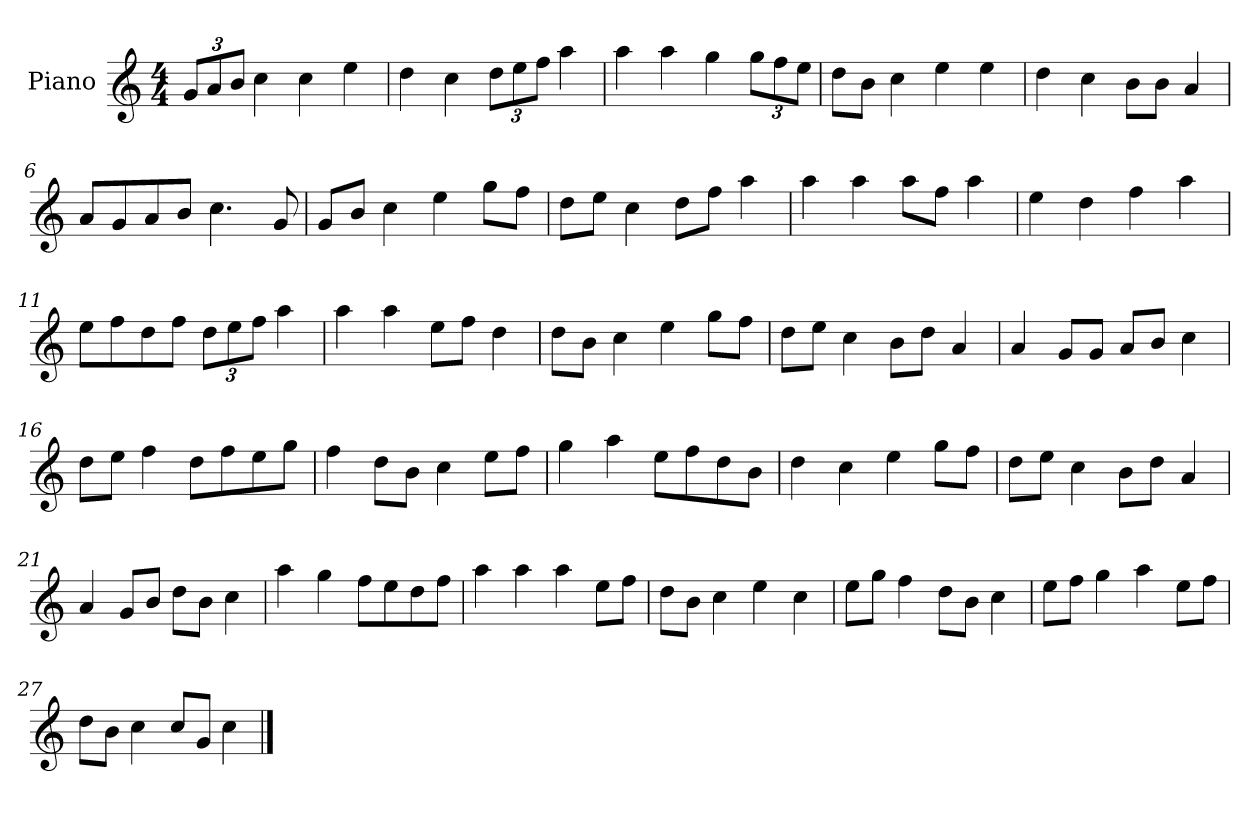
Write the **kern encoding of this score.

**kern
*part1
*staff1
*I"Piano
*I'P-no
*clefG2
*k[]
*M4/4
*MM90
*Xbrackettup
=1
12g/L
12a/
12b/J
4cc\
4cc\
4ee\
=2
4dd\
4cc\
12dd\L
12ee\
12ff\J
4aa\
=3
4aa\
4aa\
4gg\
12gg\L
12ff\
12ee\J
=4
8dd\L
8b\J
4cc\
4ee\
4ee\
=5
4dd\
4cc\
8b\L
8b\J
4a/
=6
8a/L
8g/
8a/
8b/J
4.cc\
8g/
!!LO:LB:g=z
=7
8g/L
8b/J
4cc\
4ee\
8gg\L
8ff\J
=8
8dd\L
8ee\J
4cc\
8dd\L
8ff\J
4aa\
=9
4aa\
4aa\
8aa\L
8ff\J
4aa\
=10
4ee\
4dd\
4ff\
4aa\
=11
8ee\L
8ff\
8dd\
8ff\J
12dd\L
12ee\
12ff\J
4aa\
=12
4aa\
4aa\
8ee\L
8ff\J
4dd\
=13
8dd\L
8b\J
4cc\
4ee\
8gg\L
8ff\J
!!LO:LB:g=z
=14
8dd\L
8ee\J
4cc\
8b\L
8dd\J
4a/
=15
4a/
8g/L
8g/J
8a/L
8b/J
4cc\
=16
8dd\L
8ee\J
4ff\
8dd\L
8ff\
8ee\
8gg\J
=17
4ff\
8dd\L
8b\J
4cc\
8ee\L
8ff\J
=18
4gg\
4aa\
8ee\L
8ff\
8dd\
8b\J
=19
4dd\
4cc\
4ee\
8gg\L
8ff\J
=20
8dd\L
8ee\J
4cc\
8b\L
8dd\J
4a/
!!LO:LB:g=z
=21
4a/
8g/L
8b/J
8dd\L
8b\J
4cc\
=22
4aa\
4gg\
8ff\L
8ee\
8dd\
8ff\J
=23
4aa\
4aa\
4aa\
8ee\L
8ff\J
=24
8dd\L
8b\J
4cc\
4ee\
4cc\
=25
8ee\L
8gg\J
4ff\
8dd\L
8b\J
4cc\
=26
8ee\L
8ff\J
4gg\
4aa\
8ee\L
8ff\J
=27
8dd\L
8b\J
4cc\
8cc/L
8g/J
4cc\
==
*-
